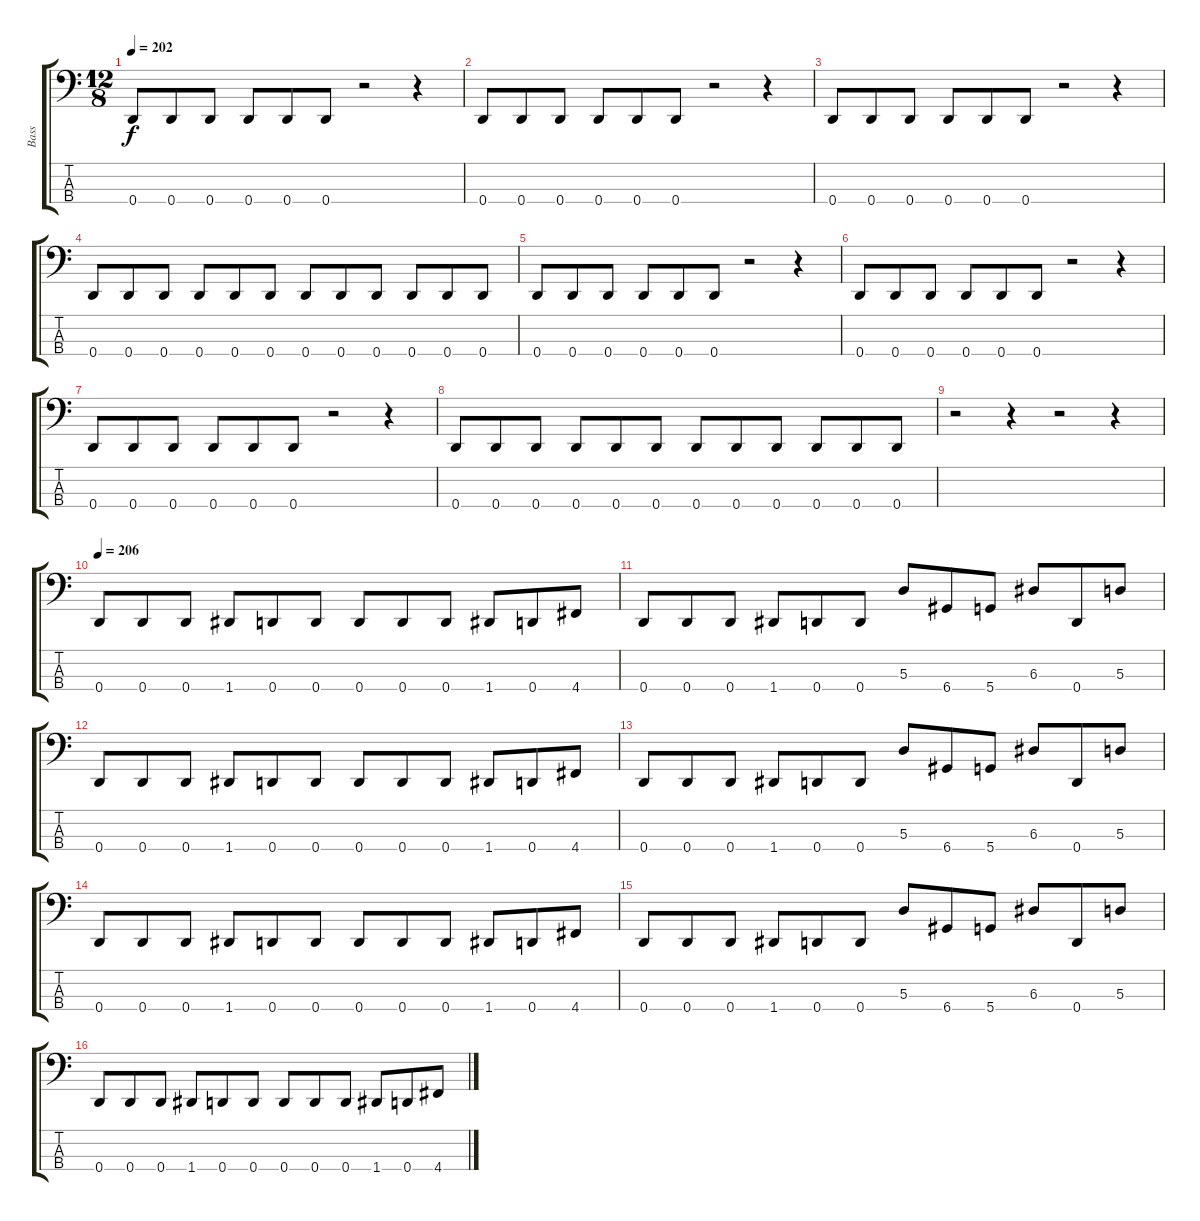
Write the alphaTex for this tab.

\track ("Bass" "Bass") {instrument electricbasspick}
\staff {score tabs}
\tuning (G2 D2 A1 D1) {hide}
\ts (12 8)
\tempo 202
\clef f4
\ks c
0.4.8{dy f instrument electricbasspick} 0.4.8 0.4.8 0.4.8 0.4.8 0.4.8 r.2 r.4 |
0.4.8 0.4.8 0.4.8 0.4.8 0.4.8 0.4.8 r.2 r.4 |
0.4.8 0.4.8 0.4.8 0.4.8 0.4.8 0.4.8 r.2 r.4 |
0.4.8 0.4.8 0.4.8 0.4.8 0.4.8 0.4.8 0.4.8 0.4.8 0.4.8 0.4.8 0.4.8 0.4.8 |
0.4.8 0.4.8 0.4.8 0.4.8 0.4.8 0.4.8 r.2 r.4 |
0.4.8 0.4.8 0.4.8 0.4.8 0.4.8 0.4.8 r.2 r.4 |
0.4.8 0.4.8 0.4.8 0.4.8 0.4.8 0.4.8 r.2 r.4 |
0.4.8 0.4.8 0.4.8 0.4.8 0.4.8 0.4.8 0.4.8 0.4.8 0.4.8 0.4.8 0.4.8 0.4.8 |
r.2 r.4 r.2 r.4 |
\tempo 206
0.4.8 0.4.8 0.4.8 1.4.8 0.4.8 0.4.8 0.4.8 0.4.8 0.4.8 1.4.8 0.4.8 4.4.8 |
0.4.8 0.4.8 0.4.8 1.4.8 0.4.8 0.4.8 5.3.8 6.4.8 5.4.8 6.3.8 0.4.8 5.3.8 |
0.4.8 0.4.8 0.4.8 1.4.8 0.4.8 0.4.8 0.4.8 0.4.8 0.4.8 1.4.8 0.4.8 4.4.8 |
0.4.8 0.4.8 0.4.8 1.4.8 0.4.8 0.4.8 5.3.8 6.4.8 5.4.8 6.3.8 0.4.8 5.3.8 |
0.4.8 0.4.8 0.4.8 1.4.8 0.4.8 0.4.8 0.4.8 0.4.8 0.4.8 1.4.8 0.4.8 4.4.8 |
0.4.8 0.4.8 0.4.8 1.4.8 0.4.8 0.4.8 5.3.8 6.4.8 5.4.8 6.3.8 0.4.8 5.3.8 |
0.4.8 0.4.8 0.4.8 1.4.8 0.4.8 0.4.8 0.4.8 0.4.8 0.4.8 1.4.8 0.4.8 4.4.8
